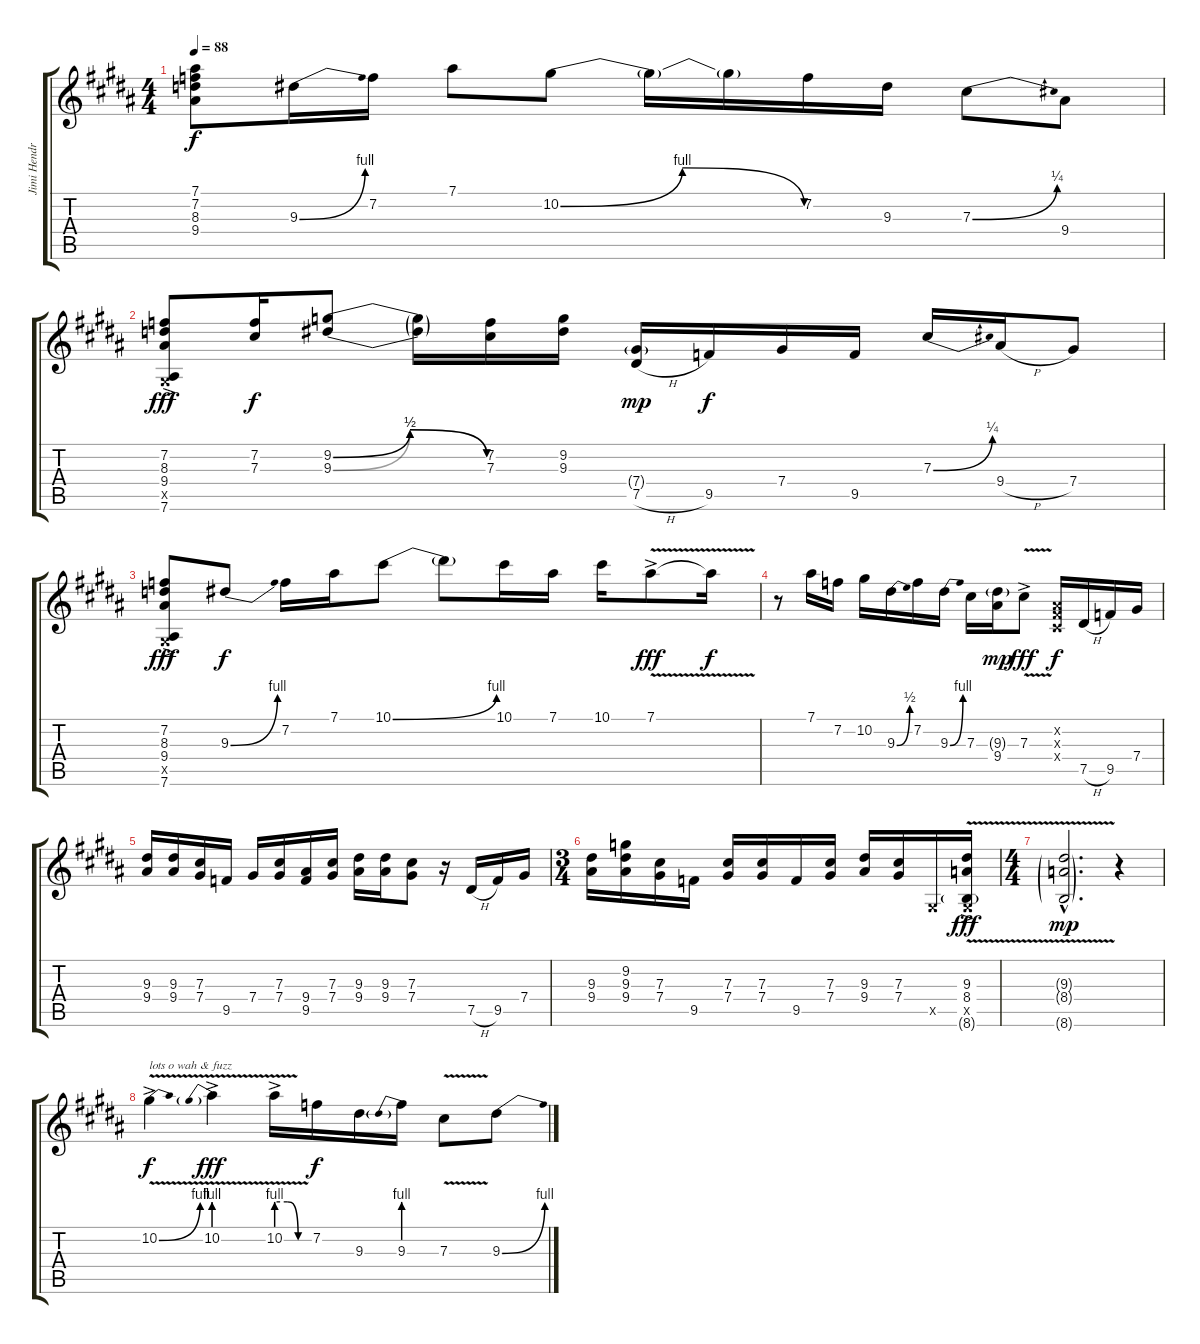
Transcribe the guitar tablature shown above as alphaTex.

\track ("Jimi Hendrix" "Jimi Hendr") {instrument overdrivenguitar}
\staff {score tabs}
\tuning (Eb4 Bb3 Gb3 Db3 Ab2 Eb2) {hide}
\ts (4 4)
\tempo 88
\clef g2
\ks b
(7.1 7.2 8.3 9.4).8{dy f instrument overdrivenguitar} 9.3{be (bend 0 0 60 4)}.16 7.2.16 7.1.8 10.2{be (bendrelease 0 0 15 4 30 4 60 0)}.8 10.2{t}.16 10.2{t}.16 7.2.16 9.3.16 7.3{be (bend 0 0 60 1)}.8 9.4.8 |
(7.2 8.3 9.4 0.5{ac x} 7.6).8{dy fff} (7.2 7.3).16{dy f} (9.2{be (bendrelease 0 0 15 2 30 2 60 0)} 9.3{be (bendrelease 0 0 15 2 30 2 60 0)}).8 (9.2{t} 9.3{t}).16 (7.2 7.3).16 (9.2 9.3).16 (7.4{g} 7.5{h}).16{dy mp} 9.5.16{dy f} 7.4.16 9.5.16 7.3{be (bend 0 0 60 1)}.16 9.4{h}.16 7.4.8 |
(7.2 8.3 9.4 0.5{ac x} 7.6).8{dy fff} 9.3{be (bend 0 0 60 4)}.8{dy f} 7.2.16 7.1.16 10.1{be (bend 0 0 60 4)}.8 10.1{t}.8 10.1.16 7.1.16 10.1.16 7.1{v ac}.8{dy fff} 7.1{t}.16{dy f} |
r.8 7.1.16 7.2.16 10.2.16 9.3{be (bend 0 0 60 2)}.16 7.2.16 9.3{be (bend 0 0 60 4)}.16 7.3.16 (9.3{g} 9.4).16{dy mp} 7.3{v ac}.8{dy fff} (0.2{x} 0.3{x} 0.4{x}).16{dy f} 7.5{h}.16 9.5.16 7.4.16 |
(9.3 9.4).16 (9.3 9.4).16 (7.3 7.4).16 9.5.16 7.4.16 (7.3 7.4).16 (9.4 9.5).16 (7.3 7.4).16 (9.3 9.4).16 (9.3 9.4).16 (7.3 7.4).8 r.16 7.5{h}.16 9.5.16 7.4.16 |
\ts (3 4)
(9.3 9.4).16 (9.2 9.3 9.4).16 (7.3 7.4).16 9.5.16 (7.3 7.4).16 (7.3 7.4).16 9.5.16 (7.3 7.4).16 (9.3 9.4).16 (7.3 7.4).16 0.5{x}.16 (9.3{v} 8.4{v} 0.5{ac x} 8.6{v g}).16{dy fff} |
\ts (4 4)
(9.3{v g hac} 8.4{v g hac} 8.6{v g hac}).2{d dy mp} r.4 |
10.2{be (bend 0 0 60 4) v ac}.4{txt "lots o wah & fuzz" dy f} 10.2{be (prebend 0 4 60 4) v ac}.4{dy fff} 10.2{be (custom 0 4 20 4 40 0 60 0) v ac}.16 7.2.16{dy f} 9.3.16 9.3{be (prebend 0 4 60 4)}.16 7.3{v}.8 9.3{be (bend 0 0 60 4)}.8
